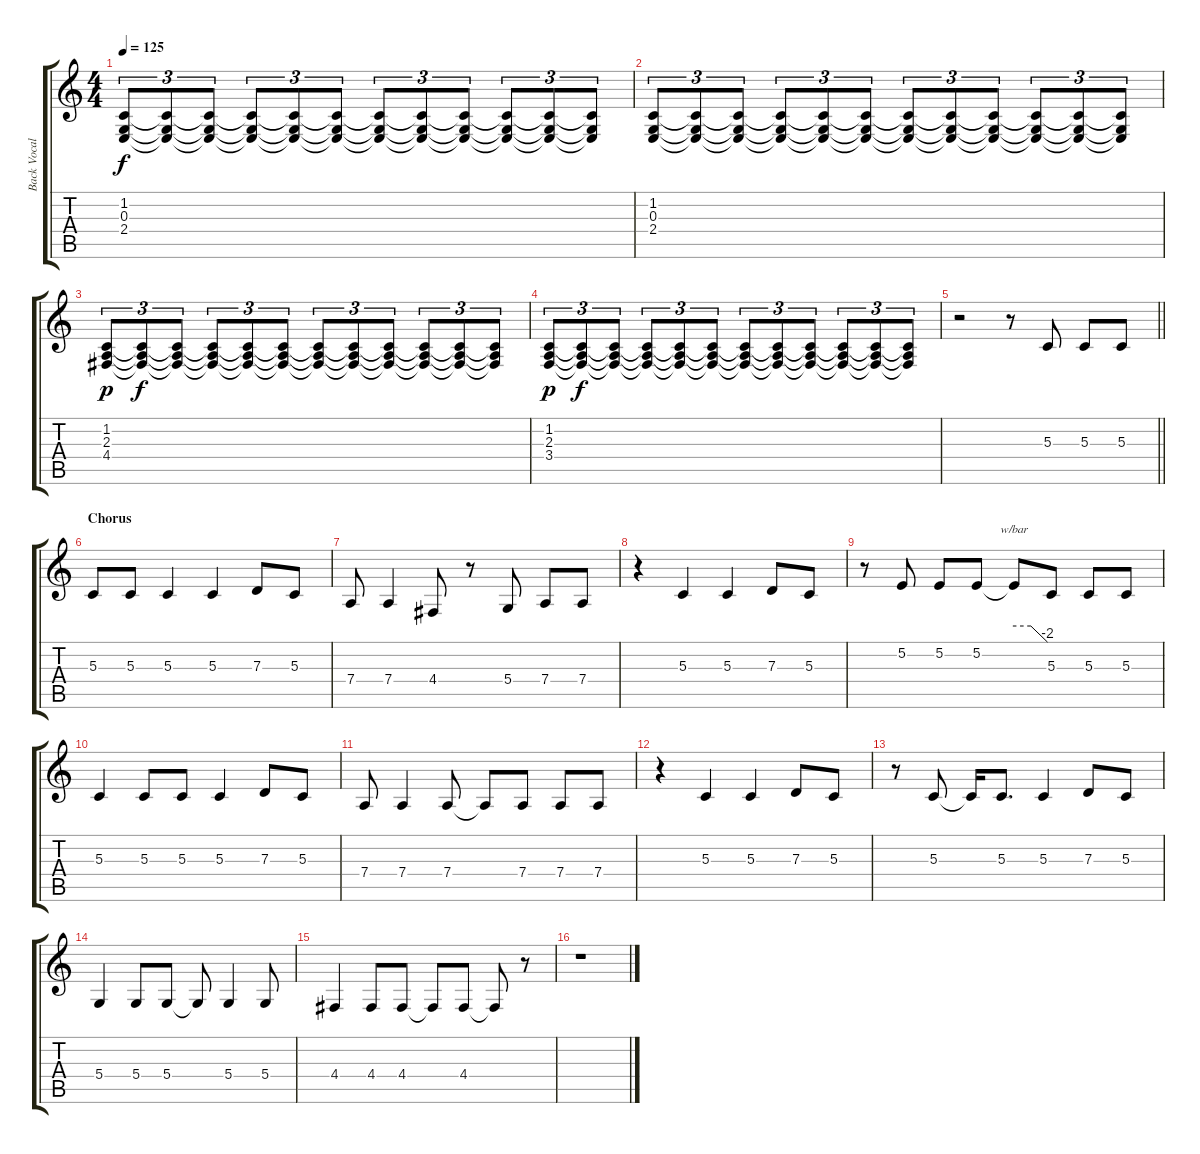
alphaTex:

\track ("Back Vocals" "Back Vocal") {instrument baritonesax}
\staff {score tabs}
\tuning (E4 B3 G3 D3 A2 E2) {hide}
\ts (4 4)
\tempo 125
\clef g2
\ks c
(1.2 0.3 2.4).8{tu (3 2) dy f balance 12} (1.2{t} 0.3{t} 2.4{t}).8{tu (3 2) balance 4} (1.2{t} 0.3{t} 2.4{t}).8{tu (3 2) balance 12} (1.2{t} 0.3{t} 2.4{t}).8{tu (3 2) balance 4} (1.2{t} 0.3{t} 2.4{t}).8{tu (3 2) balance 12} (1.2{t} 0.3{t} 2.4{t}).8{tu (3 2) balance 4} (1.2{t} 0.3{t} 2.4{t}).8{tu (3 2) balance 12} (1.2{t} 0.3{t} 2.4{t}).8{tu (3 2) balance 4} (1.2{t} 0.3{t} 2.4{t}).8{tu (3 2) balance 12} (1.2{t} 0.3{t} 2.4{t}).8{tu (3 2) balance 4} (1.2{t} 0.3{t} 2.4{t}).8{tu (3 2) balance 12} (1.2{t} 0.3{t} 2.4{t}).8{tu (3 2) balance 4} |
(1.2 0.3 2.4).8{tu (3 2) balance 12} (1.2{t} 0.3{t} 2.4{t}).8{tu (3 2) balance 4} (1.2{t} 0.3{t} 2.4{t}).8{tu (3 2) balance 12} (1.2{t} 0.3{t} 2.4{t}).8{tu (3 2) balance 4} (1.2{t} 0.3{t} 2.4{t}).8{tu (3 2) balance 12} (1.2{t} 0.3{t} 2.4{t}).8{tu (3 2) balance 4} (1.2{t} 0.3{t} 2.4{t}).8{tu (3 2) balance 12} (1.2{t} 0.3{t} 2.4{t}).8{tu (3 2) balance 4} (1.2{t} 0.3{t} 2.4{t}).8{tu (3 2) balance 12} (1.2{t} 0.3{t} 2.4{t}).8{tu (3 2) balance 4} (1.2{t} 0.3{t} 2.4{t}).8{tu (3 2) balance 12} (1.2{t} 0.3{t} 2.4{t}).8{tu (3 2) balance 4} |
(1.2 2.3 4.4).8{tu (3 2) dy p balance 12} (1.2{t} 2.3{t} 4.4{t}).8{tu (3 2) dy f balance 4} (1.2{t} 2.3{t} 4.4{t}).8{tu (3 2) balance 12} (1.2{t} 2.3{t} 4.4{t}).8{tu (3 2) balance 4} (1.2{t} 2.3{t} 4.4{t}).8{tu (3 2) balance 12} (1.2{t} 2.3{t} 4.4{t}).8{tu (3 2) balance 4} (1.2{t} 2.3{t} 4.4{t}).8{tu (3 2) balance 12} (1.2{t} 2.3{t} 4.4{t}).8{tu (3 2) balance 4} (1.2{t} 2.3{t} 4.4{t}).8{tu (3 2) balance 12} (1.2{t} 2.3{t} 4.4{t}).8{tu (3 2) balance 4} (1.2{t} 2.3{t} 4.4{t}).8{tu (3 2) balance 12} (1.2{t} 2.3{t} 4.4{t}).8{tu (3 2) balance 4} |
(1.2 2.3 3.4).8{tu (3 2) dy p balance 12} (1.2{t} 2.3{t} 3.4{t}).8{tu (3 2) dy f balance 4} (1.2{t} 2.3{t} 3.4{t}).8{tu (3 2) balance 12} (1.2{t} 2.3{t} 3.4{t}).8{tu (3 2) balance 4} (1.2{t} 2.3{t} 3.4{t}).8{tu (3 2) balance 12} (1.2{t} 2.3{t} 3.4{t}).8{tu (3 2) balance 4} (1.2{t} 2.3{t} 3.4{t}).8{tu (3 2) balance 12} (1.2{t} 2.3{t} 3.4{t}).8{tu (3 2) balance 4} (1.2{t} 2.3{t} 3.4{t}).8{tu (3 2) balance 12} (1.2{t} 2.3{t} 3.4{t}).8{tu (3 2) balance 4} (1.2{t} 2.3{t} 3.4{t}).8{tu (3 2) balance 12} (1.2{t} 2.3{t} 3.4{t}).8{tu (3 2) balance 4} |
\barLineRight lightlight
r.2{volume 8 balance 8 instrument baritonesax} r.8 5.3.8 5.3.8 5.3.8 |
\section ("" "Chorus")
5.3.8 5.3.8 5.3.4 5.3.4 7.3.8 5.3.8 |
7.4.8 7.4.4 4.4.8 r.8 5.4.8 7.4.8 7.4.8 |
r.4 5.3.4 5.3.4 7.3.8 5.3.8 |
r.8 5.2.8{instrument synthvoice} 5.2.8 5.2.8 5.2{t}.8{tbe (custom default 0 0 30 0 60 -8)} 5.3.8{instrument baritonesax} 5.3.8 5.3.8 |
5.3.4 5.3.8 5.3.8 5.3.4 7.3.8 5.3.8 |
7.4.8 7.4.4 7.4.8 7.4{t}.8 7.4.8 7.4.8 7.4.8 |
r.4 5.3.4 5.3.4 7.3.8 5.3.8 |
r.8 5.3.8 5.3{t}.16 5.3.8{d} 5.3.4 7.3.8 5.3.8 |
5.4.4 5.4.8 5.4.8 5.4{t}.8 5.4.4 5.4.8 |
4.4.4 4.4.8 4.4.8 4.4{t}.8 4.4.8 4.4{t}.8 r.8 |
r.1
